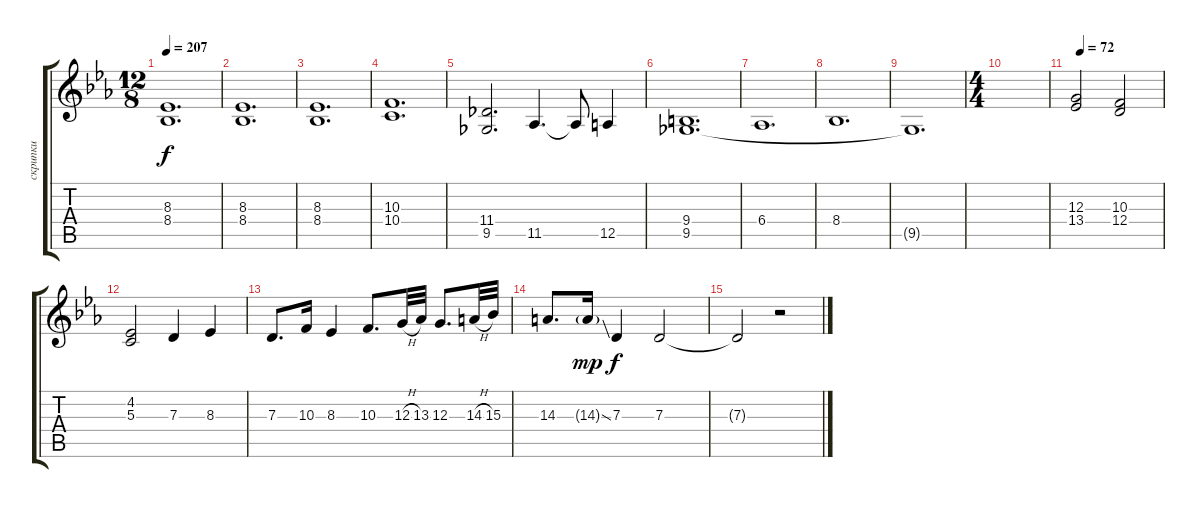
\track ("скрипки" "скрипки") {instrument stringensemble1}
\staff {score tabs}
\tuning (E4 B3 G3 D3 A2 E2) {hide}
\ts (12 8)
\tempo 207
\clef g2
\ks eb
(8.3 8.4).1{d dy f} |
(8.3 8.4).1{d} |
(8.3 8.4).1{d} |
(10.3 10.4).1{d} |
(11.4 9.5).2{d} 11.5.4{d} 11.5{t}.8 12.5.4 |
(9.4 9.5).1{d} |
6.4.1{d} |
8.4.1{d} |
9.5{t}.1{d} |
\ts (4 4)
|
\tempo (72 0.0625)
(12.3 13.4).2 (10.3 12.4).2 |
(4.2 5.3).2 7.3.4 8.3.4 |
7.3.8{d} 10.3.16 8.3.4 10.3.8{d} 12.3{h}.32 13.3.32 12.3.8{d} 14.3{h}.32 15.3.32 |
14.3.8{d} 14.3{ss g}.16{dy mp} 7.3.4{dy f} 7.3.2 |
7.3{t}.2 r.2
